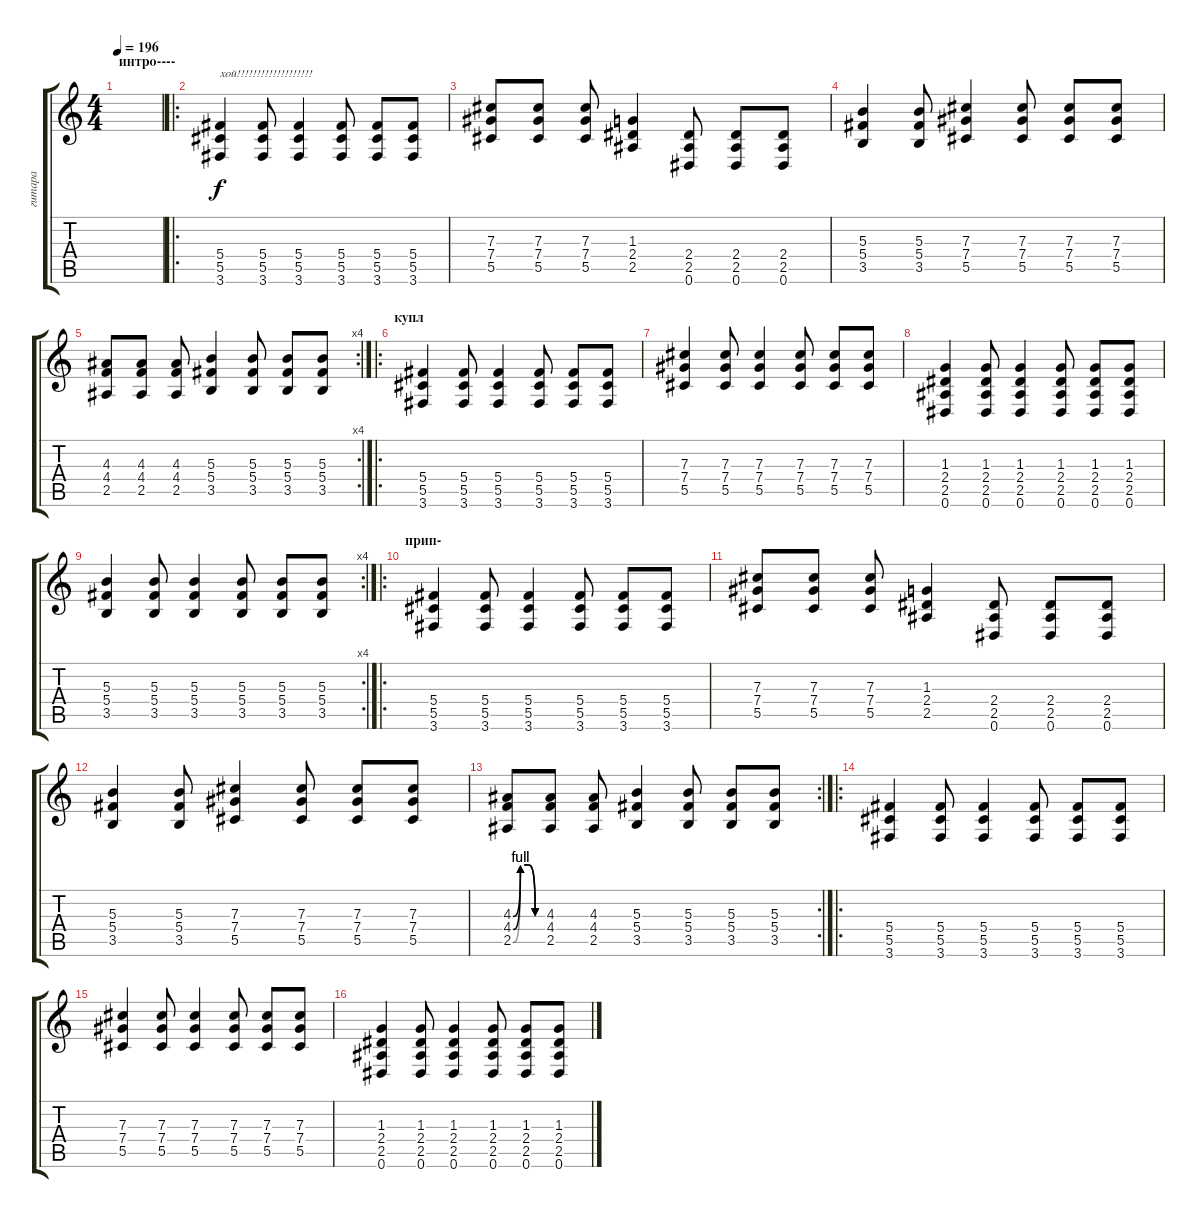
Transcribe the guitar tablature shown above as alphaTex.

\track ("гитара" "гитара") {instrument overdrivenguitar}
\staff {score tabs}
\tuning (Eb4 Bb3 Gb3 Db3 Ab2 Eb2) {hide}
\ts (4 4)
\section ("" "интро----")
\tempo 196
\clef g2
\ks c
|
\ro
(5.4 5.5 3.6).4{txt "хой!!!!!!!!!!!!!!!!!!!"} (5.4 5.5 3.6).8 (5.4 5.5 3.6).4 (5.4 5.5 3.6).8 (5.4 5.5 3.6).8 (5.4 5.5 3.6).8 |
(7.3 7.4 5.5).8 (7.3 7.4 5.5).8 (7.3 7.4 5.5).8 (1.3 2.4 2.5).4 (2.4 2.5 0.6).8 (2.4 2.5 0.6).8 (2.4 2.5 0.6).8 |
(5.3 5.4 3.5).4 (5.3 5.4 3.5).8 (7.3 7.4 5.5).4 (7.3 7.4 5.5).8 (7.3 7.4 5.5).8 (7.3 7.4 5.5).8 |
\rc 4
(4.3 4.4 2.5).8 (4.3 4.4 2.5).8 (4.3 4.4 2.5).8 (5.3 5.4 3.5).4 (5.3 5.4 3.5).8 (5.3 5.4 3.5).8 (5.3 5.4 3.5).8 |
\ro
\section ("" "купл")
(5.4 5.5 3.6).4 (5.4 5.5 3.6).8 (5.4 5.5 3.6).4 (5.4 5.5 3.6).8 (5.4 5.5 3.6).8 (5.4 5.5 3.6).8 |
(7.3 7.4 5.5).4 (7.3 7.4 5.5).8 (7.3 7.4 5.5).4 (7.3 7.4 5.5).8 (7.3 7.4 5.5).8 (7.3 7.4 5.5).8 |
(1.3 2.4 2.5 0.6).4 (1.3 2.4 2.5 0.6).8 (1.3 2.4 2.5 0.6).4 (1.3 2.4 2.5 0.6).8 (1.3 2.4 2.5 0.6).8 (1.3 2.4 2.5 0.6).8 |
\rc 4
(5.3 5.4 3.5).4 (5.3 5.4 3.5).8 (5.3 5.4 3.5).4 (5.3 5.4 3.5).8 (5.3 5.4 3.5).8 (5.3 5.4 3.5).8 |
\ro
\section ("" "прип-")
(5.4 5.5 3.6).4 (5.4 5.5 3.6).8 (5.4 5.5 3.6).4 (5.4 5.5 3.6).8 (5.4 5.5 3.6).8 (5.4 5.5 3.6).8 |
(7.3 7.4 5.5).8 (7.3 7.4 5.5).8 (7.3 7.4 5.5).8 (1.3 2.4 2.5).4 (2.4 2.5 0.6).8 (2.4 2.5 0.6).8 (2.4 2.5 0.6).8 |
(5.3 5.4 3.5).4 (5.3 5.4 3.5).8 (7.3 7.4 5.5).4 (7.3 7.4 5.5).8 (7.3 7.4 5.5).8 (7.3 7.4 5.5).8 |
\rc 2
(4.3{be (custom 0 0 15 4 30 4 45 0 60 0)} 4.4{be (custom 0 0 15 4 30 4 45 0 60 0)} 2.5{be (custom 0 0 15 4 30 4 45 0 60 0)}).8 (4.3 4.4 2.5).8 (4.3 4.4 2.5).8 (5.3 5.4 3.5).4 (5.3 5.4 3.5).8 (5.3 5.4 3.5).8 (5.3 5.4 3.5).8 |
\ro
(5.4 5.5 3.6).4 (5.4 5.5 3.6).8 (5.4 5.5 3.6).4 (5.4 5.5 3.6).8 (5.4 5.5 3.6).8 (5.4 5.5 3.6).8 |
(7.3 7.4 5.5).4 (7.3 7.4 5.5).8 (7.3 7.4 5.5).4 (7.3 7.4 5.5).8 (7.3 7.4 5.5).8 (7.3 7.4 5.5).8 |
(1.3 2.4 2.5 0.6).4 (1.3 2.4 2.5 0.6).8 (1.3 2.4 2.5 0.6).4 (1.3 2.4 2.5 0.6).8 (1.3 2.4 2.5 0.6).8 (1.3 2.4 2.5 0.6).8
